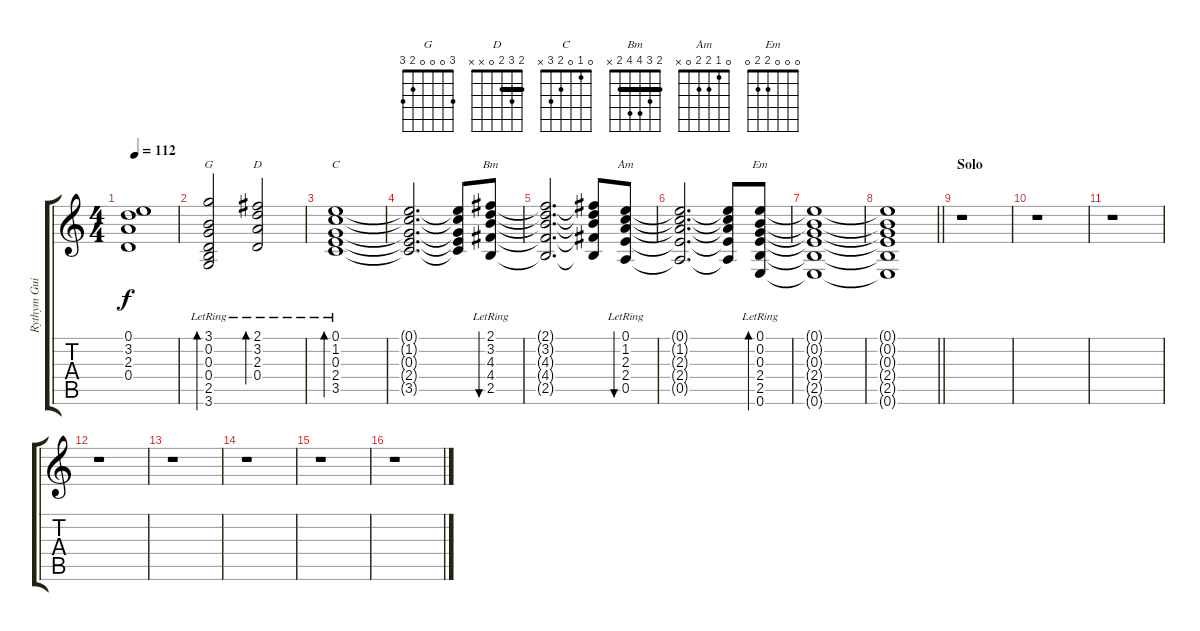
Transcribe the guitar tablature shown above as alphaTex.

\track ("Rythym Guitar" "Rythym Gui") {instrument acousticguitarsteel}
\staff {score tabs}
\tuning (E4 B3 G3 D3 A2 E2) {hide}
\chord ("G" 3 0 0 0 2 3)
\chord ("D" 2 3 2 0 x x) {barre 2}
\chord ("C" 0 1 0 2 3 x)
\chord ("Bm" 2 3 4 4 2 x) {barre 2}
\chord ("Am" 0 1 2 2 0 x)
\chord ("Em" 0 0 0 2 2 0)
\ts (4 4)
\tempo 112
\clef g2
\ks c
(0.1{t} 3.2{t} 2.3{t} 0.4{t}).1{dy f} |
(3.1 0.2 0.3{lr} 0.4 2.5 3.6).2{bd 240 ch "G"} (2.1 3.2 2.3{lr} 0.4).2{bd 240 ch "D"} |
(0.1 1.2 0.3{lr} 2.4 3.5).1{bd 240 ch "C"} |
(0.1{t} 1.2{t} 0.3{t} 2.4{t} 3.5{t}).2{d} (0.1{t} 1.2{t} 0.3{t} 2.4{t} 3.5{t}).8 (2.1 3.2 4.3{lr} 4.4 2.5).8{bu 480 ch "Bm"} |
(2.1{t} 3.2{t} 4.3{t} 4.4{t} 2.5{t}).2{d} (2.1{t} 3.2{t} 4.3{t} 4.4{t} 2.5{t}).8 (0.1 1.2 2.3{lr} 2.4 0.5).8{bu 240 ch "Am"} |
(0.1{t} 1.2{t} 2.3{t} 2.4{t} 0.5{t}).2{d} (0.1{t} 1.2{t} 2.3{t} 2.4{t} 0.5{t}).8 (0.1 0.2 0.3{lr} 2.4 2.5 0.6).8{bd 240 ch "Em"} |
(0.1{t} 0.2{t} 0.3{t} 2.4{t} 2.5{t} 0.6{t}).1 |
\barLineRight lightlight
(0.1{t} 0.2{t} 0.3{t} 2.4{t} 2.5{t} 0.6{t}).1 |
\section ("" "Solo")
r.1 |
r.1 |
r.1 |
r.1 |
r.1 |
r.1 |
r.1 |
r.1
